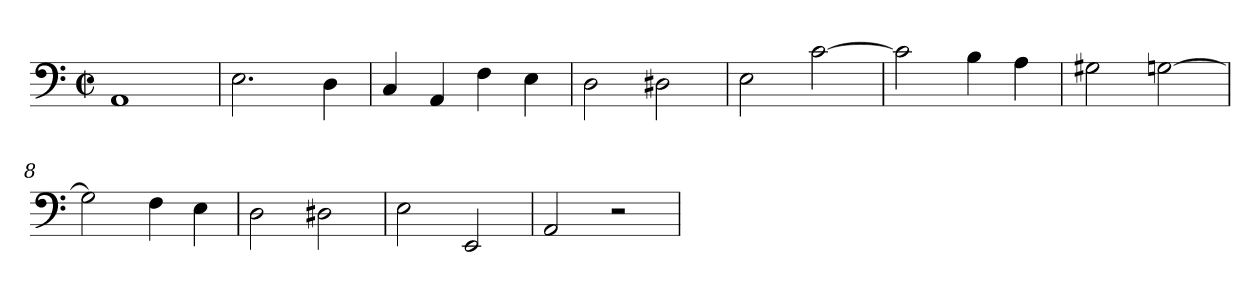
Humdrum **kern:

**kern
*part1
*staff1
*clefF4
*M2/2
*met(c|)
=1
1AA
=2
2.E
4D
=3
4C
4AA
4F
4E
=4
2D
2D#X
=5
2E
[2c
=6
2c]
4B
4A
=7
2G#X
[2Gn
=8
2G]
4F
4E
=9
2D
2D#X
!!LO:LB:g=z
=10
2E
2EE
=11
2AA
2r
=
*-
